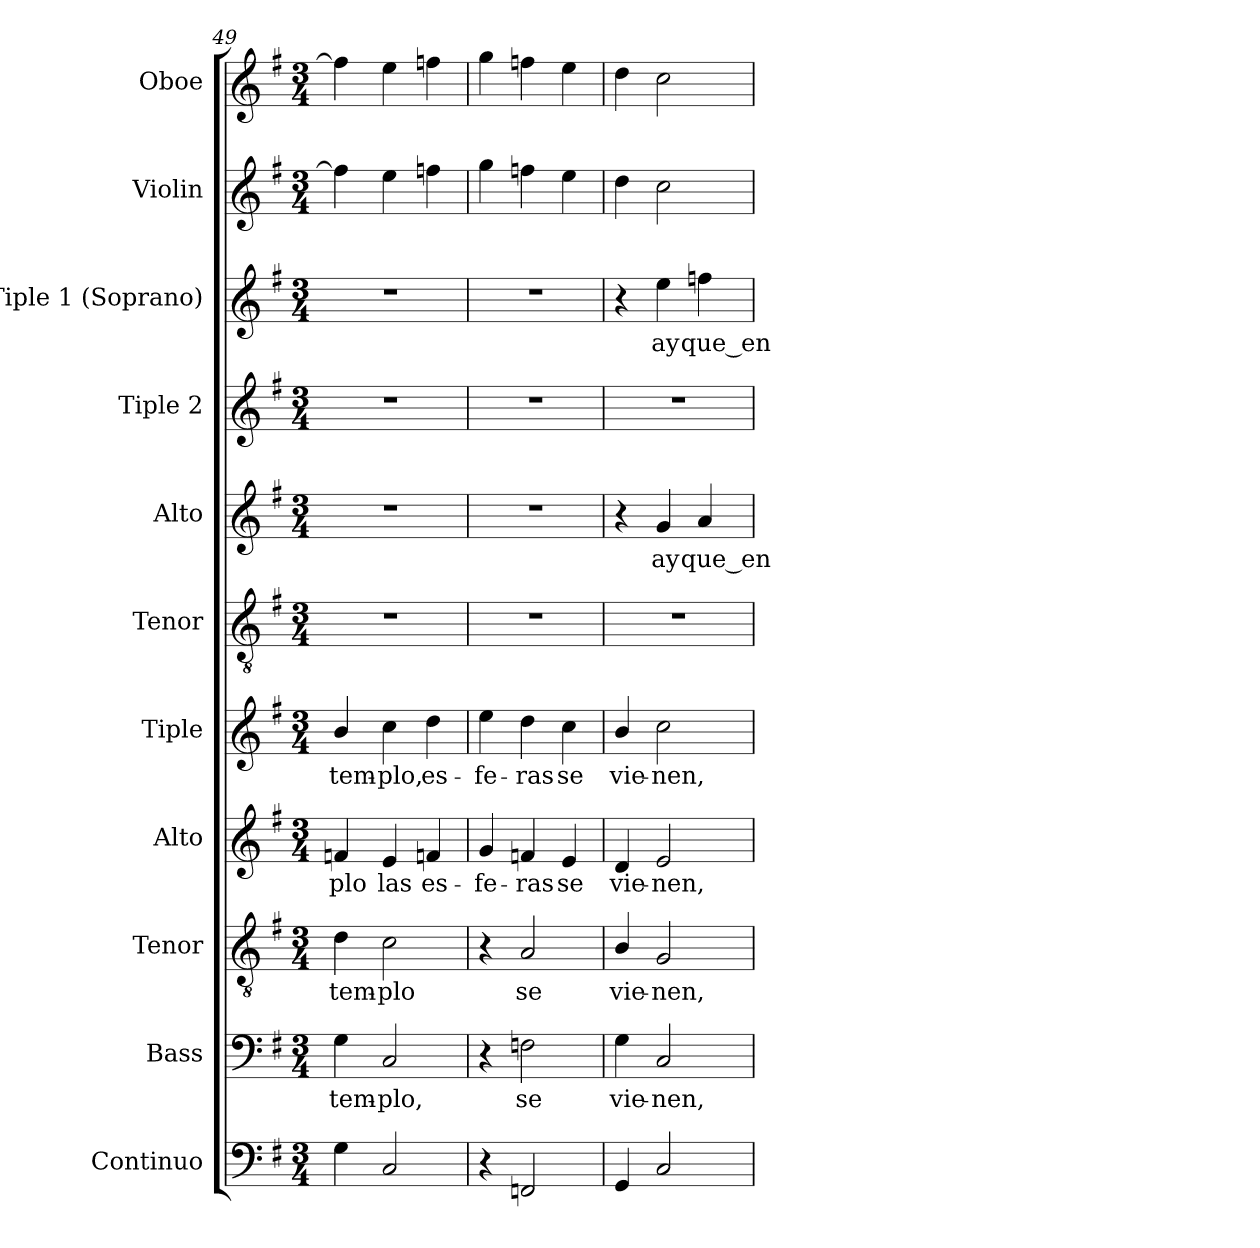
**kern	**kern	**text	**kern	**text	**kern	**text	**kern	**text	**kern	**kern	**text	**kern	**kern	**text	**kern	**kern
*part11	*part10	*part10	*part9	*part9	*part8	*part8	*part7	*part7	*part6	*part5	*part5	*part4	*part3	*part3	*part2	*part1
*staff11	*staff10	*staff10	*staff9	*staff9	*staff8	*staff8	*staff7	*staff7	*staff6	*staff5	*staff5	*staff4	*staff3	*staff3	*staff2	*staff1
*I"Continuo	*I"Bass	*	*I"Tenor	*	*I"Alto	*	*I"Tiple	*	*I"Tenor	*I"Alto	*	*I"Tiple 2	*I"Tiple 1 (Soprano)	*	*I"Violin	*I"Oboe
*I'Cont.	*I'B.	*	*I'T.	*	*I'A.	*	*	*	*I'T.	*I'A.	*	*	*I'S1.	*	*I'Vln.	*I'Ob.
*clefF4	*clefF4	*	*clefGv2	*	*clefG2	*	*clefG2	*	*clefGv2	*clefG2	*	*clefG2	*clefG2	*	*clefG2	*clefG2
*	*	*	*ITrd7c12	*	*	*	*	*	*ITrd7c12	*	*	*	*	*	*	*
*k[f#]	*k[f#]	*	*k[f#]	*	*k[f#]	*	*k[f#]	*	*k[f#]	*k[f#]	*	*k[f#]	*k[f#]	*	*k[f#]	*k[f#]
*G:	*G:	*	*G:	*	*G:	*	*G:	*	*G:	*G:	*	*G:	*G:	*	*G:	*G:
*M3/4	*M3/4	*	*M3/4	*	*M3/4	*	*M3/4	*	*M3/4	*M3/4	*	*M3/4	*M3/4	*	*M3/4	*M3/4
=49	=49	=49	=49	=49	=49	=49	=49	=49	=49	=49	=49	=49	=49	=49	=49	=49
!	!	!LO:LY:b:color=#000000	!	!	!	!	!	!	!	!	!	!	!	!	!	!
!	!	!	!	!LO:LY:b:color=#000000	!	!	!	!	!	!	!	!	!	!	!	!
!	!	!	!	!	!	!LO:LY:b:color=#000000	!	!	!	!	!	!	!	!	!	!
!	!	!	!	!	!	!	!	!LO:LY:b:color=#000000	!LO:N:vis=1	!LO:N:vis=1	!	!LO:N:vis=1	!LO:N:vis=1	!	!	!
4Gi\	4Gi\	tem-	4Di\	tem-	4fni/	-plo	4bi/	tem-	2.r	2.r	.	2.r	2.r	.	4ffi\]	4ffi\]
!	!	!LO:LY:b:color=#000000	!	!	!	!	!	!	!	!	!	!	!	!	!	!
!	!	!	!	!LO:LY:b:color=#000000	!	!	!	!	!	!	!	!	!	!	!	!
!	!	!	!	!	!	!LO:LY:b:color=#000000	!	!	!	!	!	!	!	!	!	!
!	!	!	!	!	!	!	!	!LO:LY:b:color=#000000	!	!	!	!	!	!	!	!
2Ci/	2Ci/	-plo,	2Ci\	-plo	4ei/	las	4cci\	-plo,	.	.	.	.	.	.	4eei\	4eei\
!	!	!	!	!	!	!LO:LY:b:color=#000000	!	!	!	!	!	!	!	!	!	!
!	!	!	!	!	!	!	!	!LO:LY:b:color=#000000	!	!	!	!	!	!	!	!
.	.	.	.	.	4fni/	es-	4ddi\	es-	.	.	.	.	.	.	4ffni\	4ffni\
=50	=50	=50	=50	=50	=50	=50	=50	=50	=50	=50	=50	=50	=50	=50	=50	=50
!	!	!	!	!	!	!LO:LY:b:color=#000000	!	!	!	!	!	!	!	!	!	!
!	!	!	!	!	!	!	!	!LO:LY:b:color=#000000	!LO:N:vis=1	!LO:N:vis=1	!	!LO:N:vis=1	!LO:N:vis=1	!	!	!
4r	4r	.	4r	.	4gi/	-fe-	4eei\	-fe-	2.r	2.r	.	2.r	2.r	.	4ggi\	4ggi\
!	!	!LO:LY:b:color=#000000	!	!	!	!	!	!	!	!	!	!	!	!	!	!
!	!	!	!	!LO:LY:b:color=#000000	!	!	!	!	!	!	!	!	!	!	!	!
!	!	!	!	!	!	!LO:LY:b:color=#000000	!	!	!	!	!	!	!	!	!	!
!	!	!	!	!	!	!	!	!LO:LY:b:color=#000000	!	!	!	!	!	!	!	!
2FFni/	2Fni\	se	2AAi/	se	4fni/	-ras	4ddi\	-ras	.	.	.	.	.	.	4ffni\	4ffni\
!	!	!	!	!	!	!LO:LY:b:color=#000000	!	!	!	!	!	!	!	!	!	!
!	!	!	!	!	!	!	!	!LO:LY:b:color=#000000	!	!	!	!	!	!	!	!
.	.	.	.	.	4ei/	se	4cci\	se	.	.	.	.	.	.	4eei\	4eei\
=51	=51	=51	=51	=51	=51	=51	=51	=51	=51	=51	=51	=51	=51	=51	=51	=51
!	!	!LO:LY:b:color=#000000	!	!	!	!	!	!	!	!	!	!	!	!	!	!
!	!	!	!	!LO:LY:b:color=#000000	!	!	!	!	!	!	!	!	!	!	!	!
!	!	!	!	!	!	!LO:LY:b:color=#000000	!	!	!	!	!	!	!	!	!	!
!	!	!	!	!	!	!	!	!LO:LY:b:color=#000000	!LO:N:vis=1	!	!	!LO:N:vis=1	!	!	!	!
4GGi/	4Gi\	vie-	4BBi/	vie-	4di/	vie-	4bi/	vie-	2.r	4r	.	2.r	4r	.	4ddi\	4ddi\
!	!	!LO:LY:b:color=#000000	!	!	!	!	!	!	!	!	!	!	!	!	!	!
!	!	!	!	!LO:LY:b:color=#000000	!	!	!	!	!	!	!	!	!	!	!	!
!	!	!	!	!	!	!LO:LY:b:color=#000000	!	!	!	!	!	!	!	!	!	!
!	!	!	!	!	!	!	!	!LO:LY:b:color=#000000	!	!	!	!	!	!	!	!
!	!	!	!	!	!	!	!	!	!	!	!LO:LY:b:color=#000000	!	!	!	!	!
!	!	!	!	!	!	!	!	!	!	!	!	!	!	!LO:LY:b:color=#000000	!	!
2Ci/	2Ci/	-nen,	2GGi/	-nen,	2ei/	-nen,	2cci\	-nen,	.	4gi/	ay	.	4eei\	ay	2cci\	2cci\
!	!	!	!	!	!	!	!	!	!	!	!LO:LY:b:color=#000000	!	!	!	!	!
!	!	!	!	!	!	!	!	!	!	!	!	!	!	!LO:LY:b:color=#000000	!	!
.	.	.	.	.	.	.	.	.	.	4ai/	que_en	.	4ffni\	que_en	.	.
=	=	=	=	=	=	=	=	=	=	=	=	=	=	=	=	=
*-	*-	*-	*-	*-	*-	*-	*-	*-	*-	*-	*-	*-	*-	*-	*-	*-
